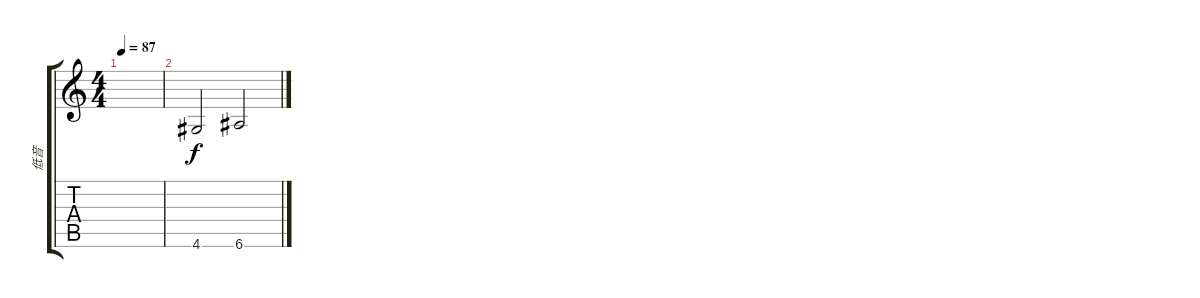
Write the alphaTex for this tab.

\track ("低音" "低音") {instrument electricbassfinger}
\staff {score tabs}
\tuning (E4 B3 G3 D3 A2 E2) {hide}
\ts (4 4)
\tempo 87
\clef g2
\ks c
|
4.6.2 6.6.2
